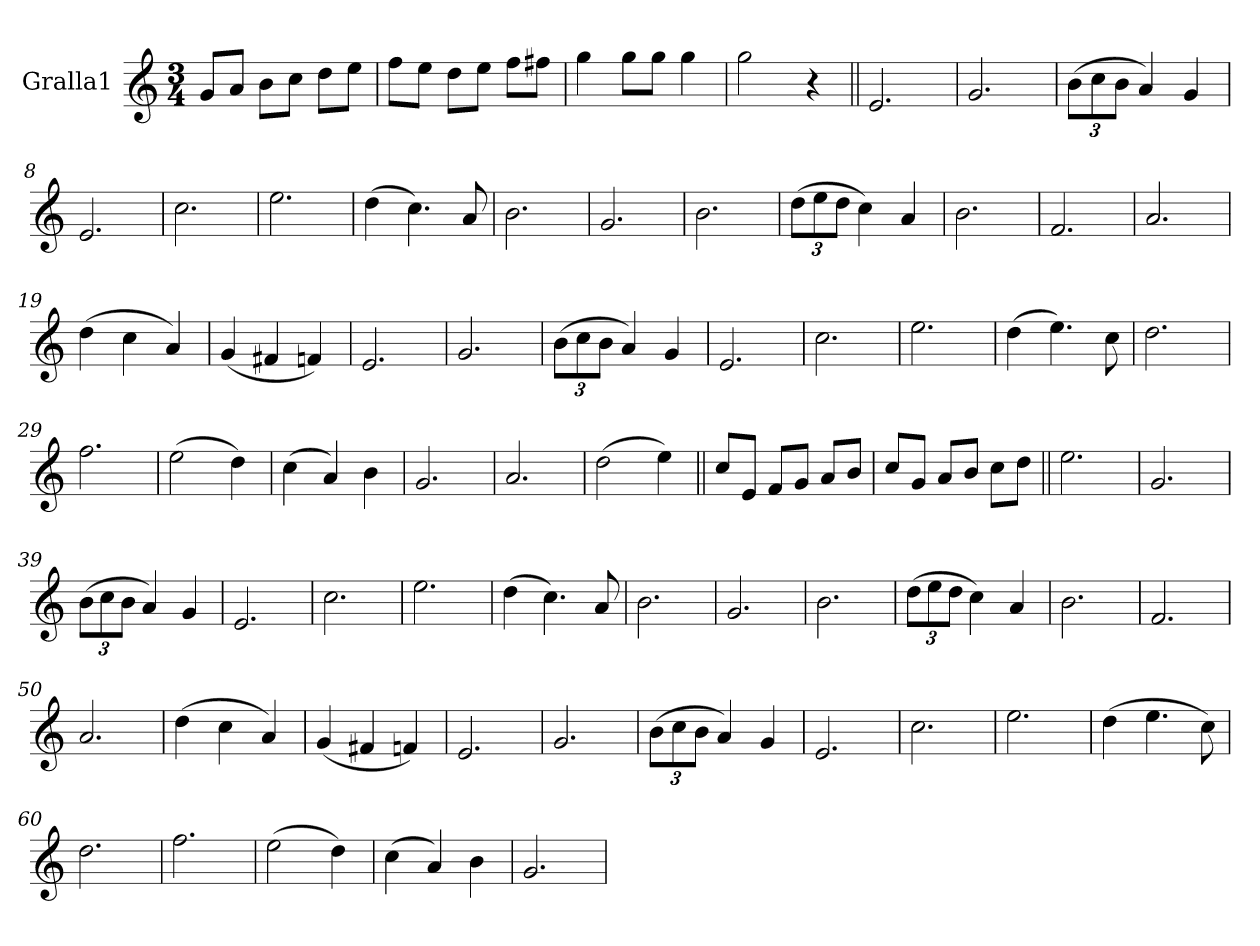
**kern
*part1
*staff1
*I"Gralla1
*I'Gr1.
*clefG2
*k[]
*M3/4
*MM110
=1
8g/L
8a/J
8b\L
8cc\J
8dd\L
8ee\J
=2
8ff\L
8ee\J
8dd\L
8ee\J
8ff\L
8ff#X\J
=3
4gg\
8gg\L
8gg\J
4gg\
=4
2gg\
4r
=5||
2.e/
=6
2.g/
=7
*Xbrackettup
(>12b\L
12cc\
12b\J
4a/)
4g/
=8
2.e/
=9
2.cc\
=10
2.ee\
=11
(>4dd\
4.cc\)
8a/
=12
2.b\
=13
2.g/
=14
2.b\
!!LO:LB:g=z
=15
(>12dd\L
12ee\
12dd\J
4cc\)
4a/
=16
2.b\
=17
2.f/
=18
2.a/
=19
(>4dd\
4cc\
4a/)
=20
(<4g/
4f#X/
4fn/)
=21
2.e/
=22
2.g/
=23
(>12b\L
12cc\
12b\J
4a/)
4g/
=24
2.e/
=25
2.cc\
=26
2.ee\
=27
(>4dd\
4.ee\)
8cc\
=28
2.dd\
=29
2.ff\
=30
(>2ee\
4dd\)
!!LO:LB:g=z
=31
(>4cc\
4a/)
4b\
=32
2.g/
=33
2.a/
=34
(>2dd\
4ee\)
=35||
8cc/L
8e/J
8f/L
8g/J
8a/L
8b/J
=36
8cc/L
8g/J
8a/L
8b/J
8cc\L
8dd\J
=37||
2.ee\
=38
2.g/
=39
(>12b\L
12cc\
12b\J
4a/)
4g/
=40
2.e/
=41
2.cc\
=42
2.ee\
=43
(>4dd\
4.cc\)
8a/
=44
2.b\
=45
2.g/
!!LO:LB:g=z
=46
2.b\
=47
(>12dd\L
12ee\
12dd\J
4cc\)
4a/
=48
2.b\
=49
2.f/
=50
2.a/
=51
(>4dd\
4cc\
4a/)
=52
(<4g/
4f#X/
4fn/)
=53
2.e/
=54
2.g/
=55
(>12b\L
12cc\
12b\J
4a/)
4g/
=56
2.e/
=57
2.cc\
=58
2.ee\
=59
(>4dd\
4.ee\
8cc\)
=60
2.dd\
=61
2.ff\
!!LO:LB:g=z
=62
(>2ee\
4dd\)
=63
(>4cc\
4a/)
4b\
=64
2.g/
=
*-
